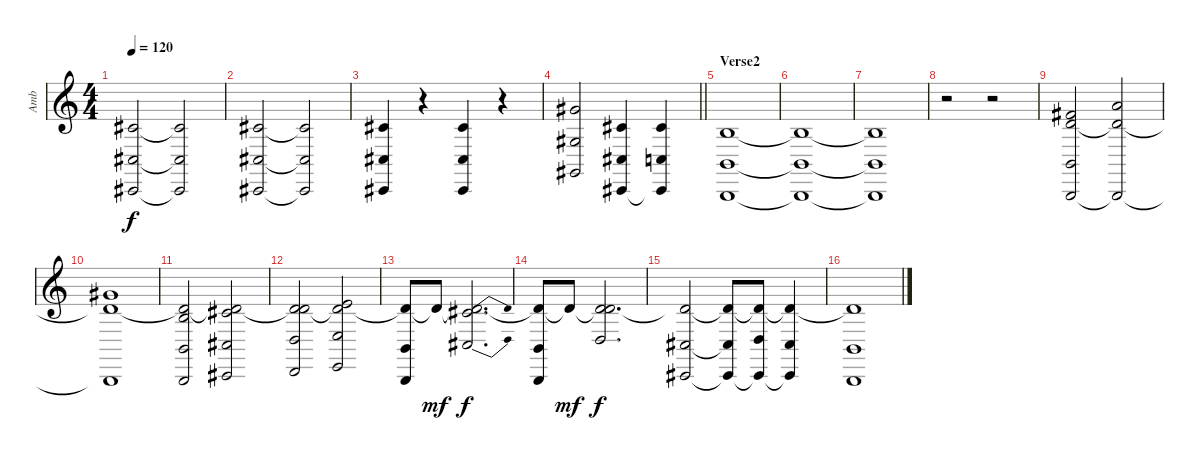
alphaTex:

\track ("Amb" "Amb") {instrument brightacousticpiano}
\staff {score}
\tuning (Db4 Ab3 E3 B2 Gb2 B1) {hide}
\ts (4 4)
\tempo 120
\clef g2
\ks c
(9.3 7.5 2.6).2{dy f} (9.3{t} 7.5{t} 2.6{t}).2 |
(9.3 7.5 2.6).2 (9.3{t} 7.5{t} 2.6{t}).2 |
(9.3 7.5 2.6).4 r.4 (9.3 7.5 2.6).4 r.4 |
\barLineRight lightlight
(12.2 9.4 9.6).2 (9.3 7.5 2.6).4 (9.3 6.5 2.6{t}).4 |
\section ("" "Verse2")
(7.3 5.5 0.6).1 |
(7.3{t} 5.5{t} 0.6{t}).1 |
(7.3{t} 5.5{t} 0.6{t}).1 |
r.2 r.2 |
(1.1 10.2 5.5 0.6).2 (1.1{t} 13.2 0.6{t}).2 |
(1.1{t} 12.2 0.6{t}).1 |
(1.1{t} 7.3 5.5 0.6).2 (1.1{t} 9.3 7.5 2.6).2 |
(1.1{t} 10.3 8.5 3.6).2 (1.1{t} 12.3 10.5 5.6).2 |
(1.1{t} 0.4 0.6).8 1.1{t}.8{dy mf} (1.1{t} 9.3{be (bend 0 0 60 2)} 7.5{be (bend 0 0 60 2)}).2{d dy f} |
(1.1{t} 0.4 0.6).8 1.1{t}.8{dy mf} (1.1{t} 10.3 8.5).2{d dy f} |
(1.1{t} 2.4 2.6).2 (1.1{t} 2.4{t} 2.6{t}).8 (1.1{t} 3.4 2.6{t}).8 (1.1{t} 2.4 2.6{t}).4 |
(1.1{t} 0.4 0.6).1
